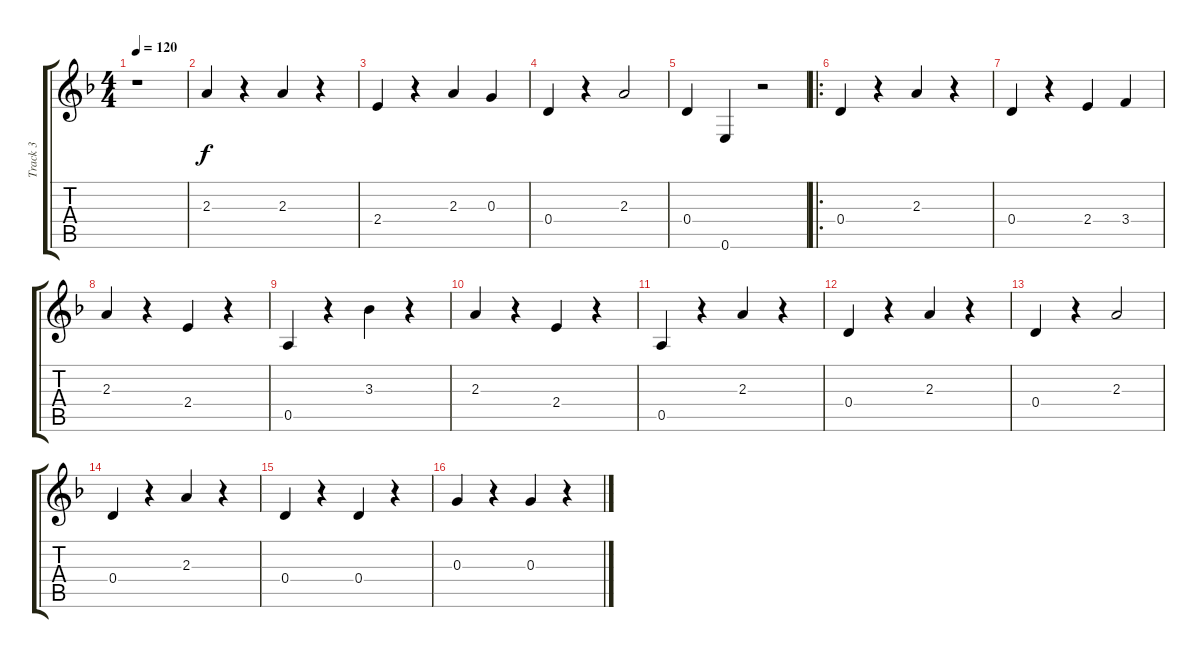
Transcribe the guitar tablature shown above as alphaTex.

\track ("Track 3" "Track 3") {instrument electricbassfinger}
\staff {score tabs}
\tuning (E4 B3 G3 D3 A2 E2) {hide}
\ts (4 4)
\tempo 120
\clef g2
\ks dminor
r.1{dy f instrument electricbassfinger} |
2.3.4 r.4 2.3.4 r.4 |
2.4.4 r.4 2.3.4 0.3.4 |
0.4.4 r.4 2.3.2 |
0.4.4 0.6.4 r.2 |
\ro
0.4.4 r.4 2.3.4 r.4 |
0.4.4 r.4 2.4.4 3.4.4 |
2.3.4 r.4 2.4.4 r.4 |
0.5.4 r.4 3.3.4 r.4 |
2.3.4 r.4 2.4.4 r.4 |
0.5.4 r.4 2.3.4 r.4 |
0.4.4 r.4 2.3.4 r.4 |
0.4.4 r.4 2.3.2 |
0.4.4 r.4 2.3.4 r.4 |
0.4.4 r.4 0.4.4 r.4 |
0.3.4 r.4 0.3.4 r.4
